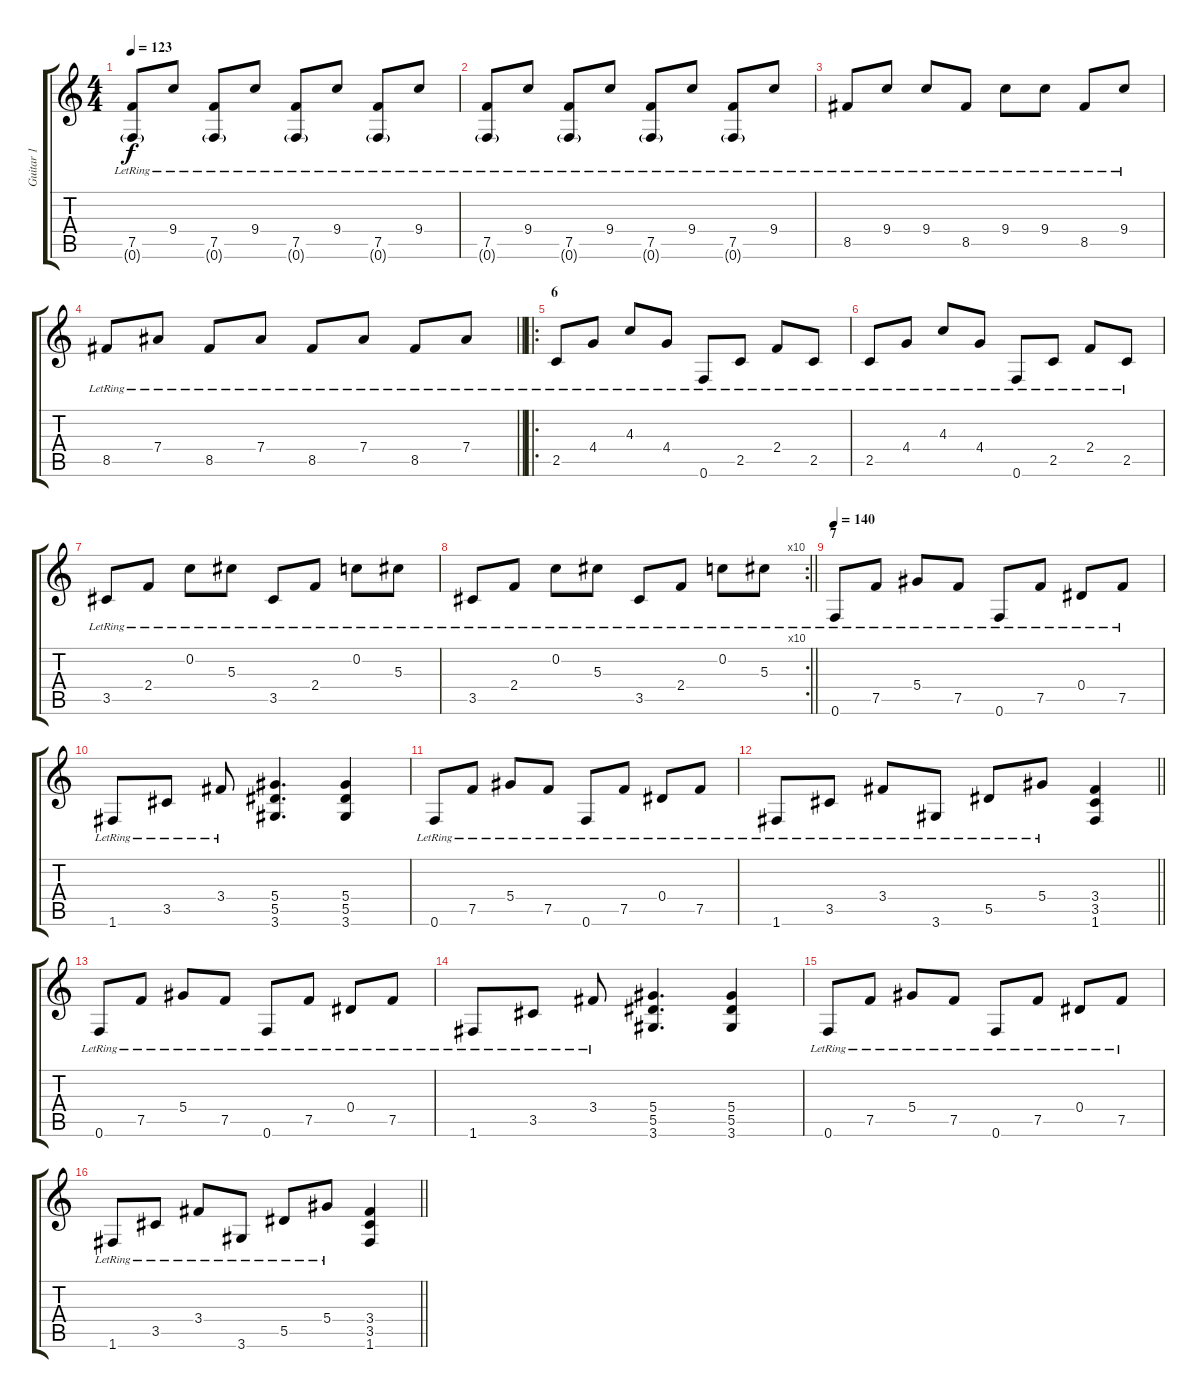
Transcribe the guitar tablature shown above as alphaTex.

\track ("Guitar 1 " "Guitar 1 ") {instrument distortionguitar}
\staff {score tabs}
\tuning (F4 C4 Ab3 Eb3 Bb2 F2) {hide}
\ts (4 4)
\section ("" "")
\tempo 123
\clef g2
\ks c
(7.5{lr} 0.6{g lr}).8{dy f} 9.4{lr}.8 (7.5{lr} 0.6{g lr}).8 9.4{lr}.8 (7.5{lr} 0.6{g lr}).8 9.4{lr}.8 (7.5{lr} 0.6{g lr}).8 9.4{lr}.8 |
(7.5{lr} 0.6{g lr}).8 9.4{lr}.8 (7.5{lr} 0.6{g lr}).8 9.4{lr}.8 (7.5{lr} 0.6{g lr}).8 9.4{lr}.8 (7.5{lr} 0.6{g lr}).8 9.4{lr}.8 |
8.5{lr}.8 9.4{lr}.8 9.4{lr}.8 8.5{lr}.8 9.4{lr}.8 9.4{lr}.8 8.5{lr}.8 9.4{lr}.8 |
\barLineRight lightlight
8.5{lr}.8 7.4{lr}.8 8.5{lr}.8 7.4{lr}.8 8.5{lr}.8 7.4{lr}.8 8.5{lr}.8 7.4{lr}.8 |
\ro
\section ("" "6")
2.5{lr}.8 4.4{lr}.8 4.3{lr}.8 4.4{lr}.8 0.6{lr}.8 2.5{lr}.8 2.4{lr}.8 2.5{lr}.8 |
2.5{lr}.8 4.4{lr}.8 4.3{lr}.8 4.4{lr}.8 0.6{lr}.8 2.5{lr}.8 2.4{lr}.8 2.5{lr}.8 |
3.5{lr}.8 2.4{lr}.8 0.2{lr}.8 5.3{lr}.8 3.5{lr}.8 2.4{lr}.8 0.2{lr}.8 5.3{lr}.8 |
\rc 10
\barLineRight lightlight
3.5{lr}.8 2.4{lr}.8 0.2{lr}.8 5.3{lr}.8 3.5{lr}.8 2.4{lr}.8 0.2{lr}.8 5.3{lr}.8 |
\section ("" "7")
\tempo 140
0.6{lr}.8 7.5{lr}.8 5.4{lr}.8 7.5{lr}.8 0.6{lr}.8 7.5{lr}.8 0.4{lr}.8 7.5{lr}.8 |
1.6{lr}.8 3.5{lr}.8 3.4{lr}.8 (5.4 5.5 3.6).4{d} (5.4 5.5 3.6).4 |
0.6{lr}.8 7.5{lr}.8 5.4{lr}.8 7.5{lr}.8 0.6{lr}.8 7.5{lr}.8 0.4{lr}.8 7.5{lr}.8 |
\barLineRight lightlight
1.6{lr}.8 3.5{lr}.8 3.4{lr}.8 3.6{lr}.8 5.5{lr}.8 5.4{lr}.8 (3.4 3.5 1.6).4 |
0.6{lr}.8 7.5{lr}.8 5.4{lr}.8 7.5{lr}.8 0.6{lr}.8 7.5{lr}.8 0.4{lr}.8 7.5{lr}.8 |
1.6{lr}.8 3.5{lr}.8 3.4{lr}.8 (5.4 5.5 3.6).4{d} (5.4 5.5 3.6).4 |
0.6{lr}.8 7.5{lr}.8 5.4{lr}.8 7.5{lr}.8 0.6{lr}.8 7.5{lr}.8 0.4{lr}.8 7.5{lr}.8 |
\barLineRight lightlight
1.6{lr}.8 3.5{lr}.8 3.4{lr}.8 3.6{lr}.8 5.5{lr}.8 5.4{lr}.8 (3.4 3.5 1.6).4
